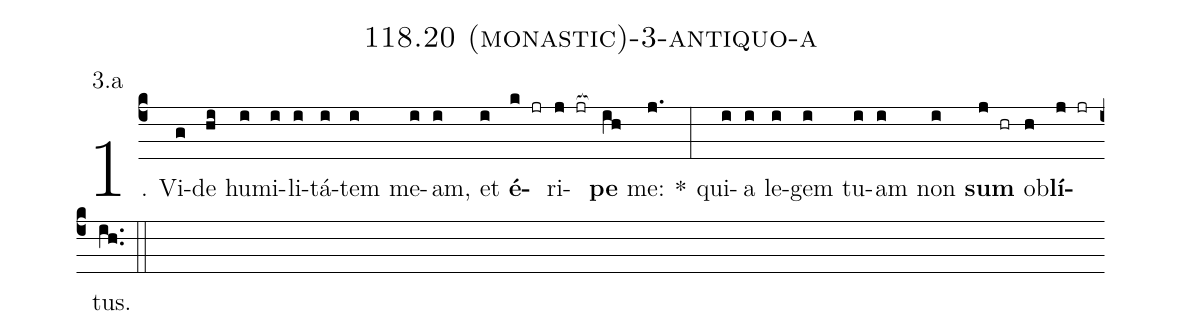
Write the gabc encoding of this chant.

name: 118.20 (monastic)-3-antiquo-a;
annotation: 3.a;
%%
(c4)1. Vi(g)de(hi) hu(i)mi(i)li(i)tá(i)tem(i) me(i)am,(i) et(i) <b>é</b>(k jr)ri(j jr[ocb:1{])<b>pe</b>(ih[ocb:0}]) me:(j.) *(:) qui(i)a(i) le(i)gem(i) tu(i)am(i) non(i) <b>sum</b>(j hr) ob(h)<b>lí</b>(j jr)tus.(ih..) (::)
